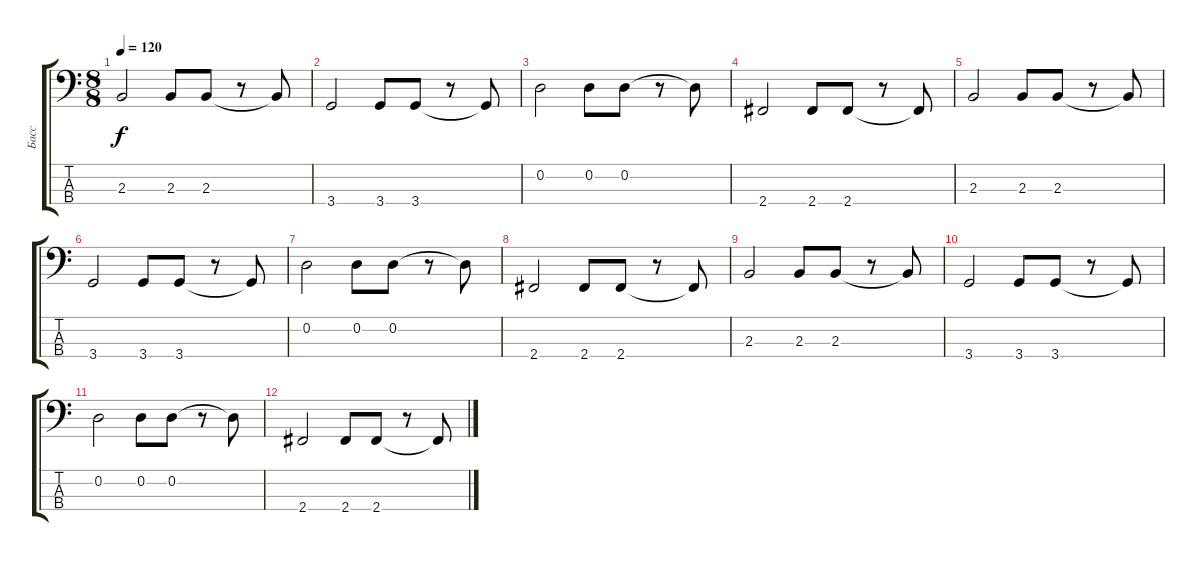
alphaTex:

\track ("Басс" "Басс") {instrument electricbassfinger}
\staff {score tabs}
\tuning (G2 D2 A1 E1) {hide}
\ts (8 8)
\tempo 120
\clef f4
\ks c
2.3.2{dy f} 2.3.8 2.3.8 r.8 2.3{t}.8 |
3.4.2 3.4.8 3.4.8 r.8 3.4{t}.8 |
0.2.2 0.2.8 0.2.8 r.8 0.2{t}.8 |
2.4.2 2.4.8 2.4.8 r.8 2.4{t}.8 |
2.3.2 2.3.8 2.3.8 r.8 2.3{t}.8 |
3.4.2 3.4.8 3.4.8 r.8 3.4{t}.8 |
0.2.2 0.2.8 0.2.8 r.8 0.2{t}.8 |
2.4.2 2.4.8 2.4.8 r.8 2.4{t}.8 |
2.3.2 2.3.8 2.3.8 r.8 2.3{t}.8 |
3.4.2 3.4.8 3.4.8 r.8 3.4{t}.8 |
0.2.2 0.2.8 0.2.8 r.8 0.2{t}.8 |
2.4.2 2.4.8 2.4.8 r.8 2.4{t}.8
